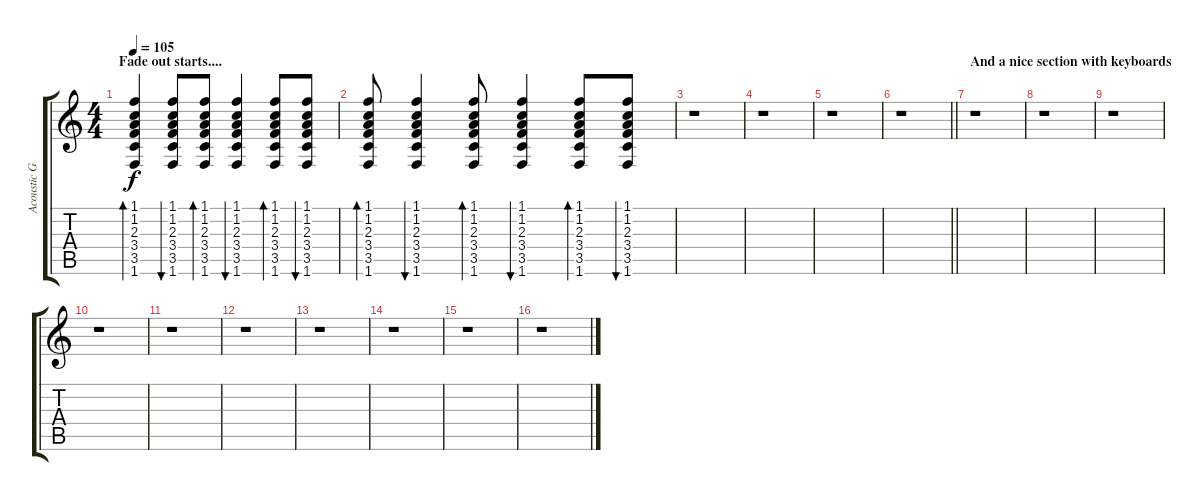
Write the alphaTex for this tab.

\track ("Acoustic Gtr " "Acoustic G") {instrument acousticguitarsteel}
\staff {score tabs}
\tuning (E4 B3 G3 D3 A2 E2) {hide}
\ts (4 4)
\section ("" "Fade out starts....")
\tempo 105
\clef g2
\ks c
(1.1 1.2 2.3 3.4 3.5 1.6).4{bd 60 dy f} (1.1 1.2 2.3 3.4 3.5 1.6).8{bu 60} (1.1 1.2 2.3 3.4 3.5 1.6).8{bd 60} (1.1 1.2 2.3 3.4 3.5 1.6).4{bu 60} (1.1 1.2 2.3 3.4 3.5 1.6).8{bd 60} (1.1 1.2 2.3 3.4 3.5 1.6).8{bu 60} |
(1.1 1.2 2.3 3.4 3.5 1.6).8{bd 60} (1.1 1.2 2.3 3.4 3.5 1.6).4{bu 60} (1.1 1.2 2.3 3.4 3.5 1.6).8{bd 60} (1.1 1.2 2.3 3.4 3.5 1.6).4{bu 60} (1.1 1.2 2.3 3.4 3.5 1.6).8{bd 60} (1.1 1.2 2.3 3.4 3.5 1.6).8{bu 60} |
r.1 |
r.1 |
r.1 |
\barLineRight lightlight
r.1 |
\section ("" "And a nice section with keyboards")
r.1 |
r.1 |
r.1 |
r.1 |
r.1 |
r.1 |
r.1 |
r.1 |
r.1 |
r.1
